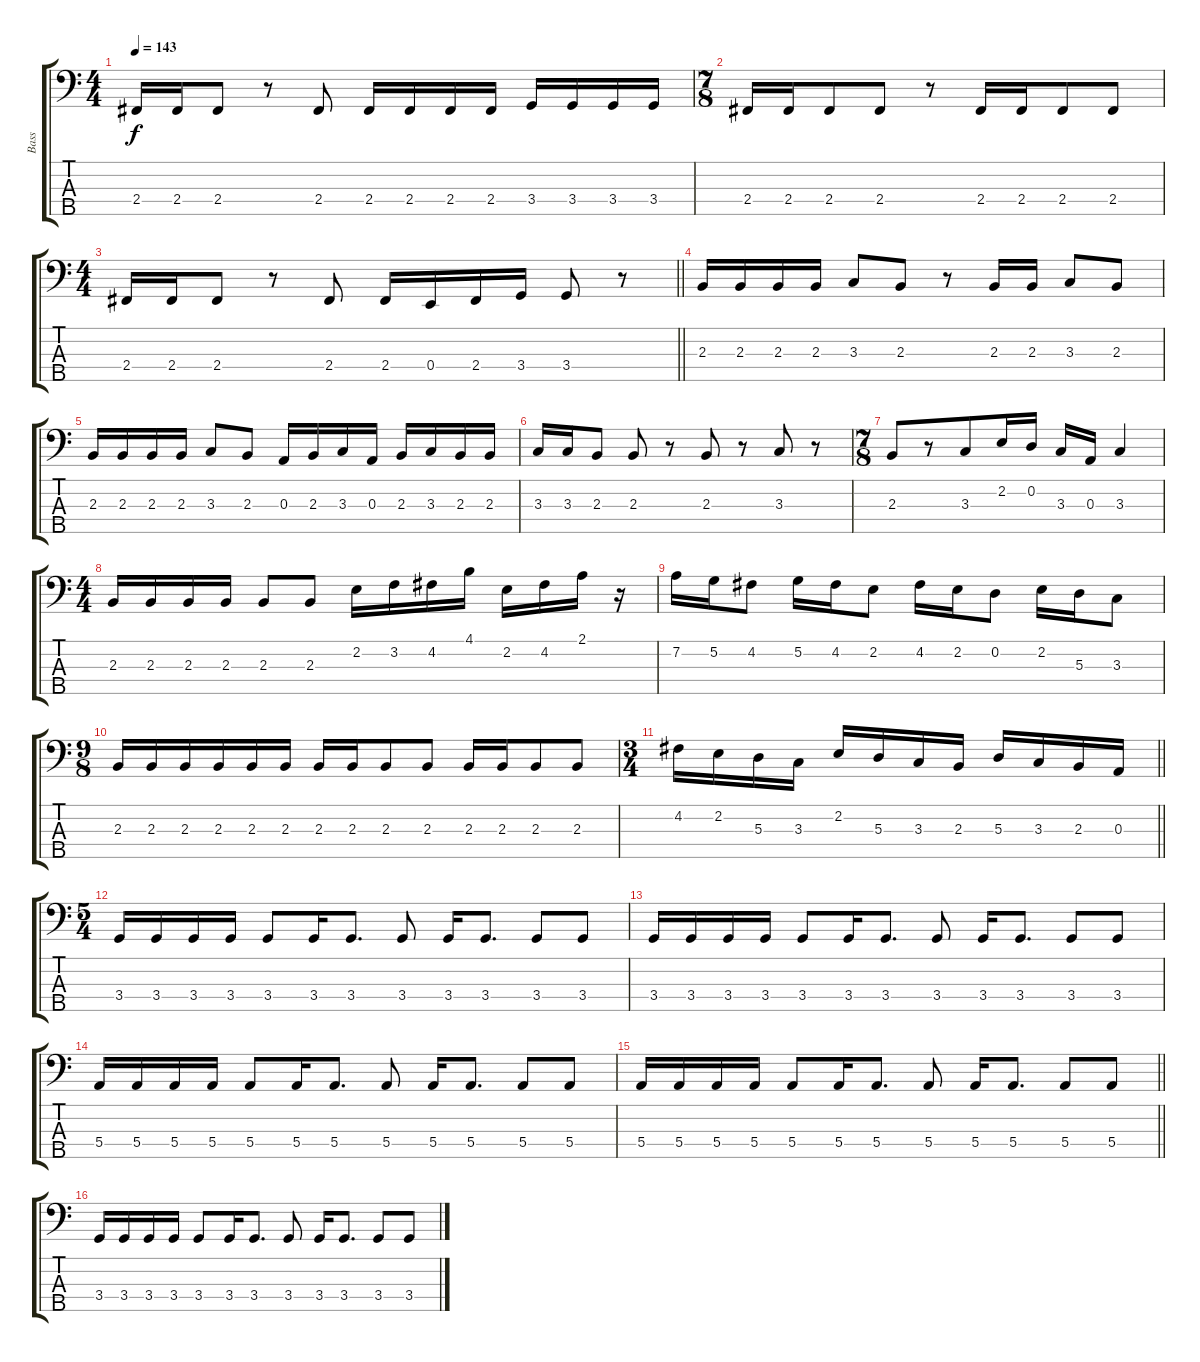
\track ("Bass" "Bass") {instrument electricbasspick}
\staff {score tabs}
\tuning (G2 D2 A1 E1 B0) {hide}
\ts (4 4)
\tempo 143
\clef f4
\ks c
2.4.16{dy f} 2.4.16 2.4.8 r.8 2.4.8 2.4.16 2.4.16 2.4.16 2.4.16 3.4.16 3.4.16 3.4.16 3.4.16 |
\ts (7 8)
2.4.16 2.4.16 2.4.8 2.4.8 r.8 2.4.16 2.4.16 2.4.8 2.4.8 |
\ts (4 4)
\barLineRight lightlight
2.4.16 2.4.16 2.4.8 r.8 2.4.8 2.4.16 0.4.16 2.4.16 3.4.16 3.4.8 r.8 |
\section ("" "")
2.3.16 2.3.16 2.3.16 2.3.16 3.3.8 2.3.8 r.8 2.3.16 2.3.16 3.3.8 2.3.8 |
2.3.16 2.3.16 2.3.16 2.3.16 3.3.8 2.3.8 0.3.16 2.3.16 3.3.16 0.3.16 2.3.16 3.3.16 2.3.16 2.3.16 |
3.3.16 3.3.16 2.3.8 2.3.8 r.8 2.3.8 r.8 3.3.8 r.8 |
\ts (7 8)
2.3.8 r.8 3.3.8 2.2.16 0.2.16 3.3.16 0.3.16 3.3.4 |
\ts (4 4)
2.3.16 2.3.16 2.3.16 2.3.16 2.3.8 2.3.8 2.2.16 3.2.16 4.2.16 4.1.16 2.2.16 4.2.16 2.1.16 r.16 |
7.2.16 5.2.16 4.2.8 5.2.16 4.2.16 2.2.8 4.2.16 2.2.16 0.2.8 2.2.16 5.3.16 3.3.8 |
\ts (9 8)
2.3.16 2.3.16 2.3.16 2.3.16 2.3.16 2.3.16 2.3.16 2.3.16 2.3.8 2.3.8 2.3.16 2.3.16 2.3.8 2.3.8 |
\ts (3 4)
\barLineRight lightlight
4.2.16 2.2.16 5.3.16 3.3.16 2.2.16 5.3.16 3.3.16 2.3.16 5.3.16 3.3.16 2.3.16 0.3.16 |
\ts (5 4)
\section ("" "")
3.4.16 3.4.16 3.4.16 3.4.16 3.4.8 3.4.16 3.4.8{d} 3.4.8 3.4.16 3.4.8{d} 3.4.8 3.4.8 |
3.4.16 3.4.16 3.4.16 3.4.16 3.4.8 3.4.16 3.4.8{d} 3.4.8 3.4.16 3.4.8{d} 3.4.8 3.4.8 |
5.4.16 5.4.16 5.4.16 5.4.16 5.4.8 5.4.16 5.4.8{d} 5.4.8 5.4.16 5.4.8{d} 5.4.8 5.4.8 |
\barLineRight lightlight
5.4.16 5.4.16 5.4.16 5.4.16 5.4.8 5.4.16 5.4.8{d} 5.4.8 5.4.16 5.4.8{d} 5.4.8 5.4.8 |
\section ("" "")
3.4.16 3.4.16 3.4.16 3.4.16 3.4.8 3.4.16 3.4.8{d} 3.4.8 3.4.16 3.4.8{d} 3.4.8 3.4.8
